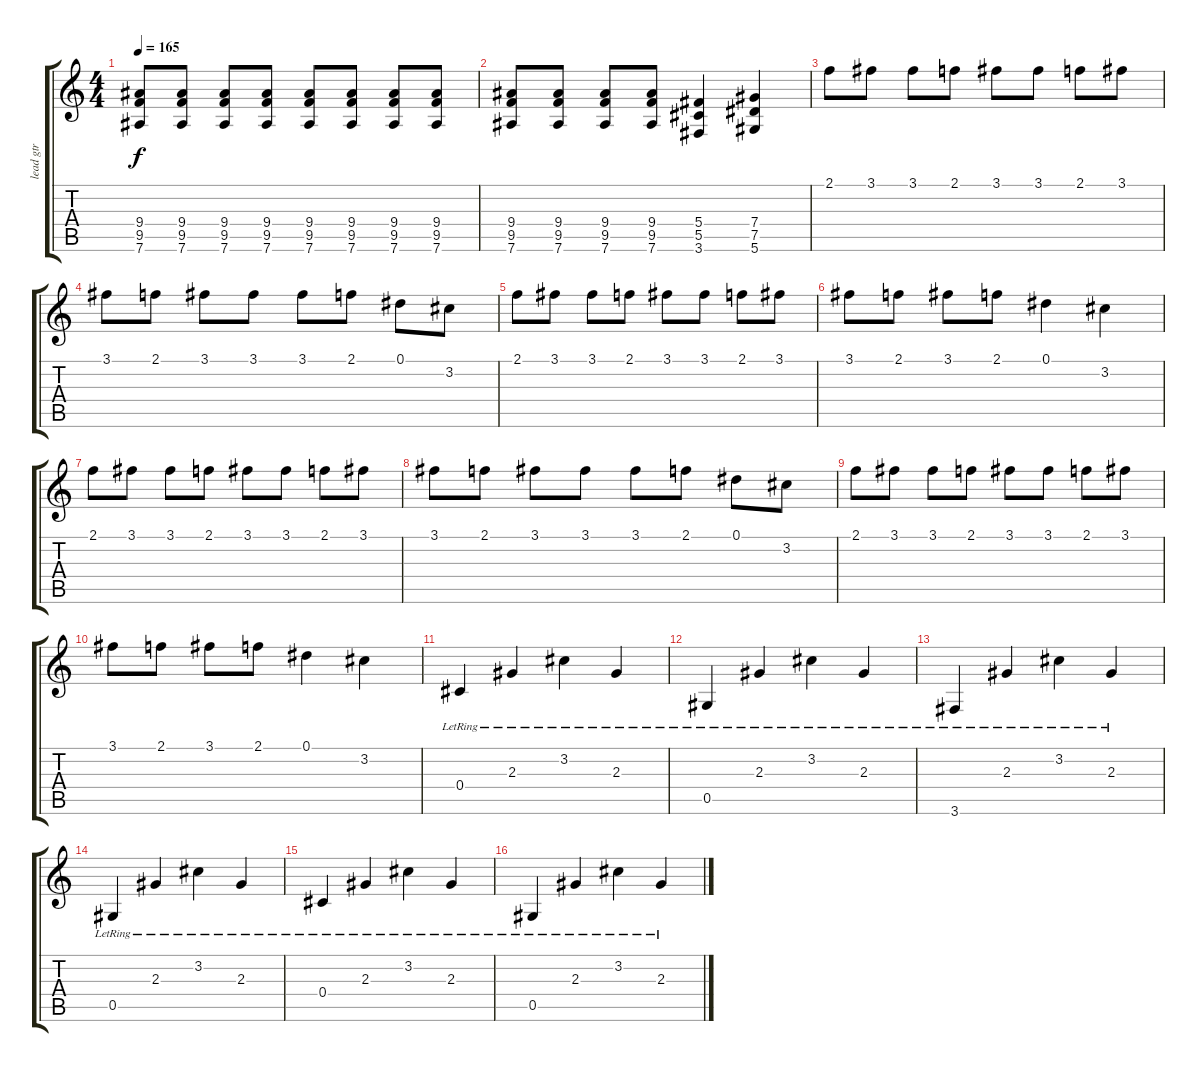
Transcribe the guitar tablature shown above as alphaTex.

\track ("lead gtr" "lead gtr") {instrument distortionguitar}
\staff {score tabs}
\tuning (Eb4 Bb3 Gb3 Db3 Ab2 Eb2) {hide}
\ts (4 4)
\tempo 165
\clef g2
\ks c
(9.4 9.5 7.6).8{dy f} (9.4 9.5 7.6).8 (9.4 9.5 7.6).8 (9.4 9.5 7.6).8 (9.4 9.5 7.6).8 (9.4 9.5 7.6).8 (9.4 9.5 7.6).8 (9.4 9.5 7.6).8 |
(9.4 9.5 7.6).8 (9.4 9.5 7.6).8 (9.4 9.5 7.6).8 (9.4 9.5 7.6).8 (5.4 5.5 3.6).4 (7.4 7.5 5.6).4 |
2.1.8 3.1.8 3.1.8 2.1.8 3.1.8 3.1.8 2.1.8 3.1.8 |
3.1.8 2.1.8 3.1.8 3.1.8 3.1.8 2.1.8 0.1.8 3.2.8 |
2.1.8 3.1.8 3.1.8 2.1.8 3.1.8 3.1.8 2.1.8 3.1.8 |
3.1.8 2.1.8 3.1.8 2.1.8 0.1.4 3.2.4 |
2.1.8 3.1.8 3.1.8 2.1.8 3.1.8 3.1.8 2.1.8 3.1.8 |
3.1.8 2.1.8 3.1.8 3.1.8 3.1.8 2.1.8 0.1.8 3.2.8 |
2.1.8 3.1.8 3.1.8 2.1.8 3.1.8 3.1.8 2.1.8 3.1.8 |
3.1.8 2.1.8 3.1.8 2.1.8 0.1.4 3.2.4 |
0.4{lr}.4{instrument electricguitarclean} 2.3{lr}.4 3.2{lr}.4 2.3{lr}.4 |
0.5{lr}.4 2.3{lr}.4 3.2{lr}.4 2.3{lr}.4 |
3.6{lr}.4 2.3{lr}.4 3.2{lr}.4 2.3{lr}.4 |
0.5{lr}.4 2.3{lr}.4 3.2{lr}.4 2.3{lr}.4 |
0.4{lr}.4{instrument electricguitarclean} 2.3{lr}.4 3.2{lr}.4 2.3{lr}.4 |
0.5{lr}.4 2.3{lr}.4 3.2{lr}.4 2.3{lr}.4
